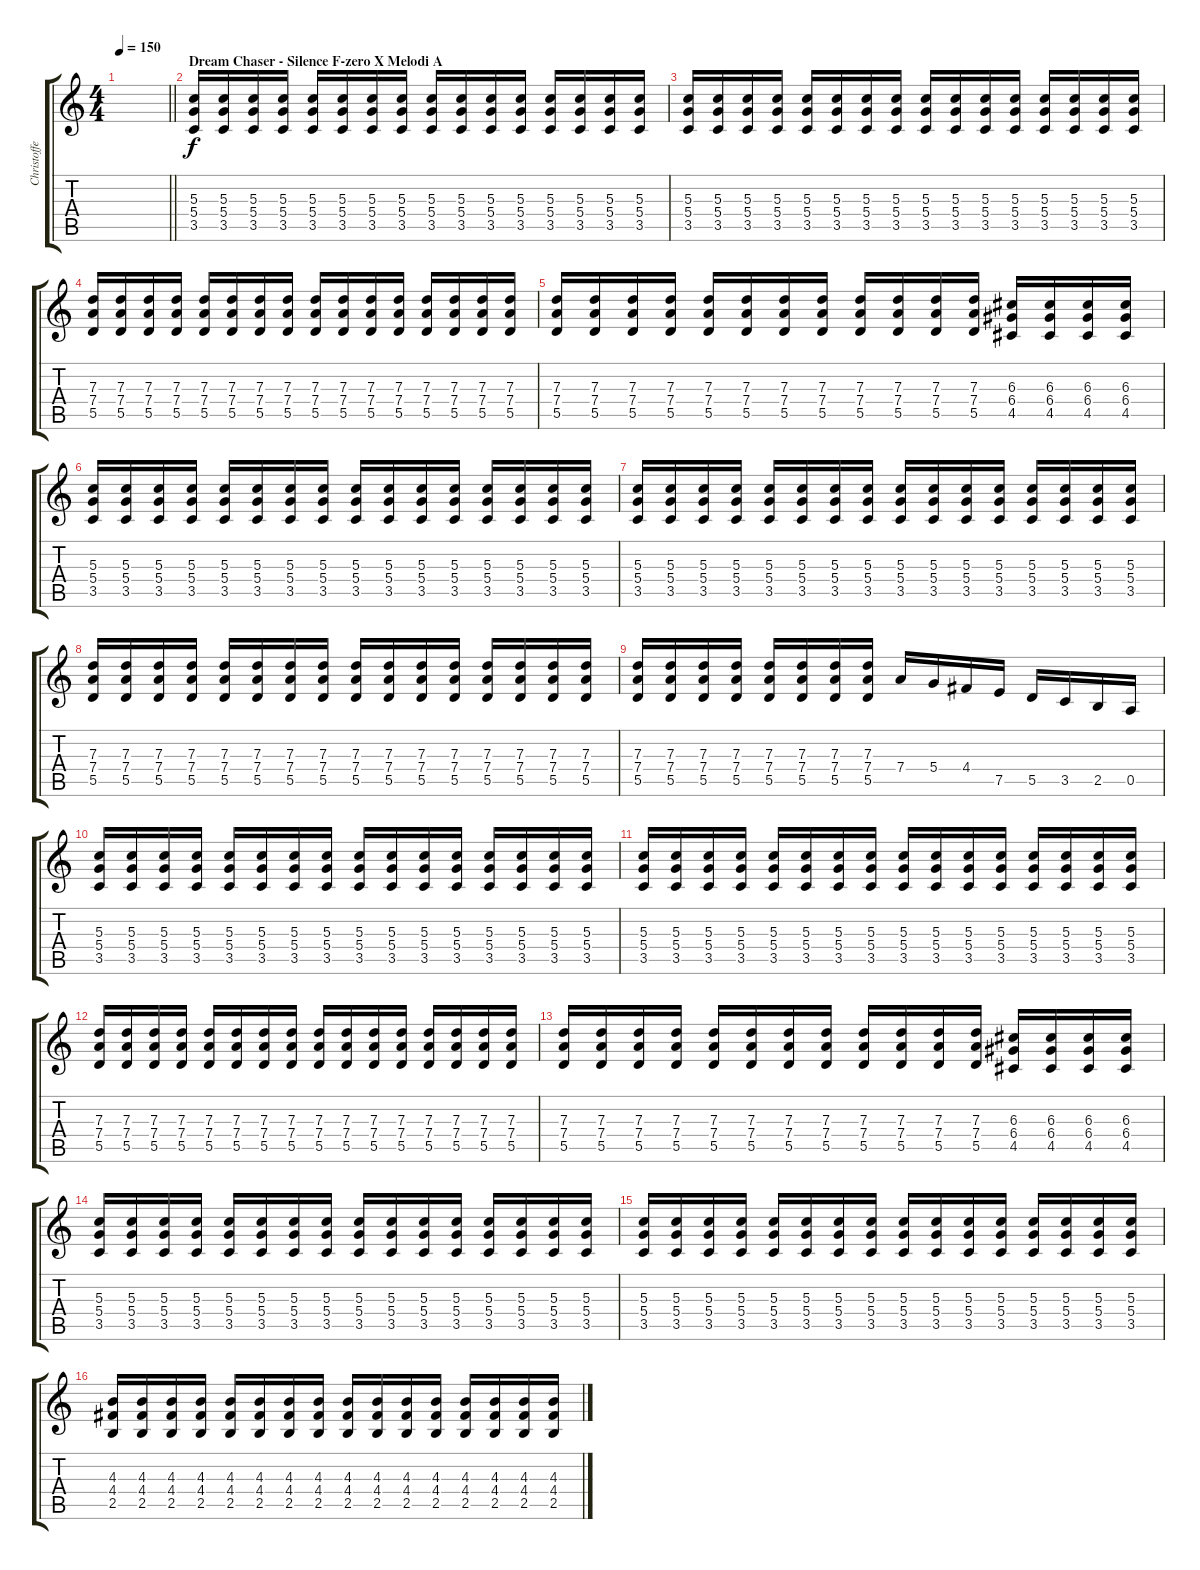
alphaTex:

\track ("Christoffer" "Christoffe") {instrument distortionguitar}
\staff {score tabs}
\tuning (E4 B3 G3 D3 A2 E2) {hide}
\ts (4 4)
\tempo 150
\clef g2
\barLineRight lightlight
\ks c
|
\section ("" "Dream Chaser - Silence F-zero X Melodi A")
(5.3 5.4 3.5).16 (5.3 5.4 3.5).16 (5.3 5.4 3.5).16 (5.3 5.4 3.5).16 (5.3 5.4 3.5).16 (5.3 5.4 3.5).16 (5.3 5.4 3.5).16 (5.3 5.4 3.5).16 (5.3 5.4 3.5).16 (5.3 5.4 3.5).16 (5.3 5.4 3.5).16 (5.3 5.4 3.5).16 (5.3 5.4 3.5).16 (5.3 5.4 3.5).16 (5.3 5.4 3.5).16 (5.3 5.4 3.5).16 |
(5.3 5.4 3.5).16 (5.3 5.4 3.5).16 (5.3 5.4 3.5).16 (5.3 5.4 3.5).16 (5.3 5.4 3.5).16 (5.3 5.4 3.5).16 (5.3 5.4 3.5).16 (5.3 5.4 3.5).16 (5.3 5.4 3.5).16 (5.3 5.4 3.5).16 (5.3 5.4 3.5).16 (5.3 5.4 3.5).16 (5.3 5.4 3.5).16 (5.3 5.4 3.5).16 (5.3 5.4 3.5).16 (5.3 5.4 3.5).16 |
(7.3 7.4 5.5).16 (7.3 7.4 5.5).16 (7.3 7.4 5.5).16 (7.3 7.4 5.5).16 (7.3 7.4 5.5).16 (7.3 7.4 5.5).16 (7.3 7.4 5.5).16 (7.3 7.4 5.5).16 (7.3 7.4 5.5).16 (7.3 7.4 5.5).16 (7.3 7.4 5.5).16 (7.3 7.4 5.5).16 (7.3 7.4 5.5).16 (7.3 7.4 5.5).16 (7.3 7.4 5.5).16 (7.3 7.4 5.5).16 |
(7.3 7.4 5.5).16 (7.3 7.4 5.5).16 (7.3 7.4 5.5).16 (7.3 7.4 5.5).16 (7.3 7.4 5.5).16 (7.3 7.4 5.5).16 (7.3 7.4 5.5).16 (7.3 7.4 5.5).16 (7.3 7.4 5.5).16 (7.3 7.4 5.5).16 (7.3 7.4 5.5).16 (7.3 7.4 5.5).16 (6.3 6.4 4.5).16 (6.3 6.4 4.5).16 (6.3 6.4 4.5).16 (6.3 6.4 4.5).16 |
(5.3 5.4 3.5).16 (5.3 5.4 3.5).16 (5.3 5.4 3.5).16 (5.3 5.4 3.5).16 (5.3 5.4 3.5).16 (5.3 5.4 3.5).16 (5.3 5.4 3.5).16 (5.3 5.4 3.5).16 (5.3 5.4 3.5).16 (5.3 5.4 3.5).16 (5.3 5.4 3.5).16 (5.3 5.4 3.5).16 (5.3 5.4 3.5).16 (5.3 5.4 3.5).16 (5.3 5.4 3.5).16 (5.3 5.4 3.5).16 |
(5.3 5.4 3.5).16 (5.3 5.4 3.5).16 (5.3 5.4 3.5).16 (5.3 5.4 3.5).16 (5.3 5.4 3.5).16 (5.3 5.4 3.5).16 (5.3 5.4 3.5).16 (5.3 5.4 3.5).16 (5.3 5.4 3.5).16 (5.3 5.4 3.5).16 (5.3 5.4 3.5).16 (5.3 5.4 3.5).16 (5.3 5.4 3.5).16 (5.3 5.4 3.5).16 (5.3 5.4 3.5).16 (5.3 5.4 3.5).16 |
(7.3 7.4 5.5).16 (7.3 7.4 5.5).16 (7.3 7.4 5.5).16 (7.3 7.4 5.5).16 (7.3 7.4 5.5).16 (7.3 7.4 5.5).16 (7.3 7.4 5.5).16 (7.3 7.4 5.5).16 (7.3 7.4 5.5).16 (7.3 7.4 5.5).16 (7.3 7.4 5.5).16 (7.3 7.4 5.5).16 (7.3 7.4 5.5).16 (7.3 7.4 5.5).16 (7.3 7.4 5.5).16 (7.3 7.4 5.5).16 |
(7.3 7.4 5.5).16 (7.3 7.4 5.5).16 (7.3 7.4 5.5).16 (7.3 7.4 5.5).16 (7.3 7.4 5.5).16 (7.3 7.4 5.5).16 (7.3 7.4 5.5).16 (7.3 7.4 5.5).16 7.4.16 5.4.16 4.4.16 7.5.16 5.5.16 3.5.16 2.5.16 0.5.16 |
(5.3 5.4 3.5).16 (5.3 5.4 3.5).16 (5.3 5.4 3.5).16 (5.3 5.4 3.5).16 (5.3 5.4 3.5).16 (5.3 5.4 3.5).16 (5.3 5.4 3.5).16 (5.3 5.4 3.5).16 (5.3 5.4 3.5).16 (5.3 5.4 3.5).16 (5.3 5.4 3.5).16 (5.3 5.4 3.5).16 (5.3 5.4 3.5).16 (5.3 5.4 3.5).16 (5.3 5.4 3.5).16 (5.3 5.4 3.5).16 |
(5.3 5.4 3.5).16 (5.3 5.4 3.5).16 (5.3 5.4 3.5).16 (5.3 5.4 3.5).16 (5.3 5.4 3.5).16 (5.3 5.4 3.5).16 (5.3 5.4 3.5).16 (5.3 5.4 3.5).16 (5.3 5.4 3.5).16 (5.3 5.4 3.5).16 (5.3 5.4 3.5).16 (5.3 5.4 3.5).16 (5.3 5.4 3.5).16 (5.3 5.4 3.5).16 (5.3 5.4 3.5).16 (5.3 5.4 3.5).16 |
(7.3 7.4 5.5).16 (7.3 7.4 5.5).16 (7.3 7.4 5.5).16 (7.3 7.4 5.5).16 (7.3 7.4 5.5).16 (7.3 7.4 5.5).16 (7.3 7.4 5.5).16 (7.3 7.4 5.5).16 (7.3 7.4 5.5).16 (7.3 7.4 5.5).16 (7.3 7.4 5.5).16 (7.3 7.4 5.5).16 (7.3 7.4 5.5).16 (7.3 7.4 5.5).16 (7.3 7.4 5.5).16 (7.3 7.4 5.5).16 |
(7.3 7.4 5.5).16 (7.3 7.4 5.5).16 (7.3 7.4 5.5).16 (7.3 7.4 5.5).16 (7.3 7.4 5.5).16 (7.3 7.4 5.5).16 (7.3 7.4 5.5).16 (7.3 7.4 5.5).16 (7.3 7.4 5.5).16 (7.3 7.4 5.5).16 (7.3 7.4 5.5).16 (7.3 7.4 5.5).16 (6.3 6.4 4.5).16 (6.3 6.4 4.5).16 (6.3 6.4 4.5).16 (6.3 6.4 4.5).16 |
(5.3 5.4 3.5).16 (5.3 5.4 3.5).16 (5.3 5.4 3.5).16 (5.3 5.4 3.5).16 (5.3 5.4 3.5).16 (5.3 5.4 3.5).16 (5.3 5.4 3.5).16 (5.3 5.4 3.5).16 (5.3 5.4 3.5).16 (5.3 5.4 3.5).16 (5.3 5.4 3.5).16 (5.3 5.4 3.5).16 (5.3 5.4 3.5).16 (5.3 5.4 3.5).16 (5.3 5.4 3.5).16 (5.3 5.4 3.5).16 |
(5.3 5.4 3.5).16 (5.3 5.4 3.5).16 (5.3 5.4 3.5).16 (5.3 5.4 3.5).16 (5.3 5.4 3.5).16 (5.3 5.4 3.5).16 (5.3 5.4 3.5).16 (5.3 5.4 3.5).16 (5.3 5.4 3.5).16 (5.3 5.4 3.5).16 (5.3 5.4 3.5).16 (5.3 5.4 3.5).16 (5.3 5.4 3.5).16 (5.3 5.4 3.5).16 (5.3 5.4 3.5).16 (5.3 5.4 3.5).16 |
(4.3 4.4 2.5).16 (4.3 4.4 2.5).16 (4.3 4.4 2.5).16 (4.3 4.4 2.5).16 (4.3 4.4 2.5).16 (4.3 4.4 2.5).16 (4.3 4.4 2.5).16 (4.3 4.4 2.5).16 (4.3 4.4 2.5).16 (4.3 4.4 2.5).16 (4.3 4.4 2.5).16 (4.3 4.4 2.5).16 (4.3 4.4 2.5).16 (4.3 4.4 2.5).16 (4.3 4.4 2.5).16 (4.3 4.4 2.5).16
